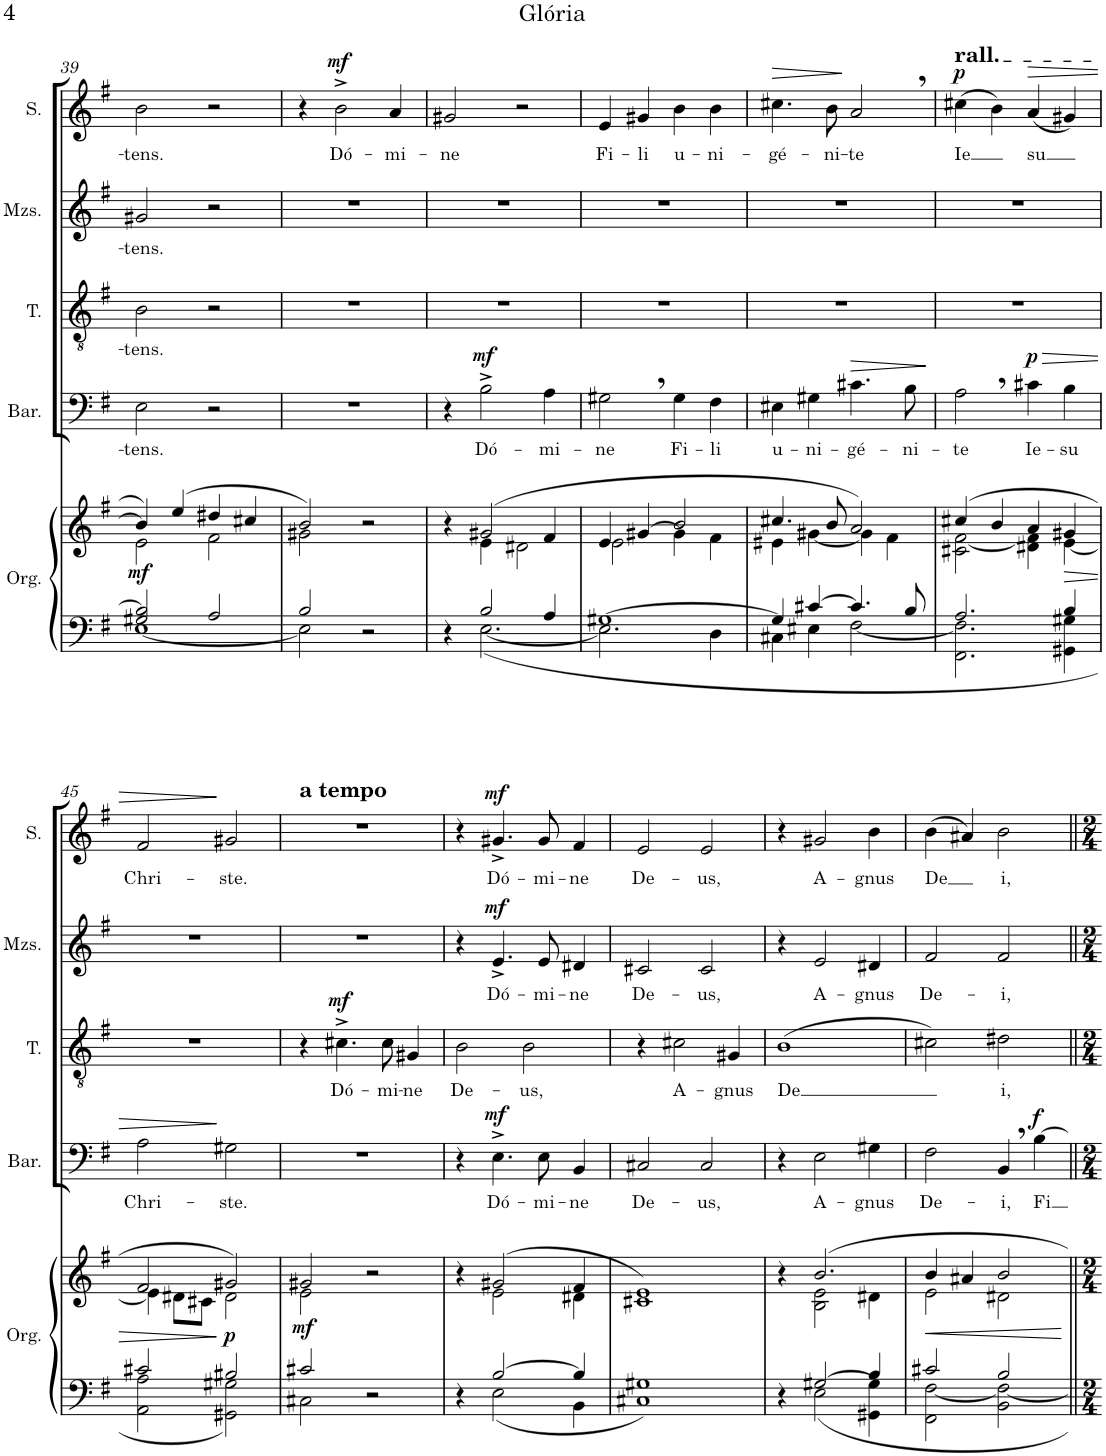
**kern	**kern	**dynam	**kern	**text	**dynam	**kern	**text	**dynam	**kern	**text	**dynam	**kern	**text	**dynam
*part5	*part5	*part5	*part4	*part4	*part4	*part3	*part3	*part3	*part2	*part2	*part2	*part1	*part1	*part1
*staff6	*staff5	*staff5/6	*staff4	*staff4	*staff4	*staff3	*staff3	*staff3	*staff2	*staff2	*staff2	*staff1	*staff1	*staff1
*I"Órgano	*	*	*I"Barítono	*	*	*I"Tenor	*	*	*I"Mezzosoprano	*	*	*I"Soprano	*	*
*	*	*	*I'Bar.	*	*	*I'T.	*	*	*I'Mzs.	*	*	*I'S.	*	*
!!LO:PB:g=z
*clefF4	*clefG2	*	*clefF4	*	*	*clefGv2	*	*	*clefG2	*	*	*clefG2	*	*
*k[f#]	*k[f#]	*	*k[f#]	*	*	*k[f#]	*	*	*k[f#]	*	*	*k[f#]	*	*
*M4/4	*M4/4	*	*M4/4	*	*	*M4/4	*	*	*M4/4	*	*	*M4/4	*	*
*met(c)	*met(c)	*	*met(c)	*	*	*met(c)	*	*	*met(c)	*	*	*met(c)	*	*
=39	=39	=39	=39	=39	=39	=39	=39	=39	=39	=39	=39	=39	=39	=39
*^	*^	*	*	*	*	*	*	*	*	*	*	*	*	*
!	!	!	!	!LO:DY:b	!	!LO:LY:b	!	!	!LO:LY:b	!	!	!LO:LY:b	!	!	!LO:LY:b	!
2G#X/ 2B/]	[1E	4b/]	2e\	mf	2E\	-tens.	.	2B\	-tens.	.	2g#X/	-tens.	.	2b\	-tens.	.
.	.	(4ee/	.	.	.	.	.	.	.	.	.	.	.	.	.	.
2A/	.	4dd#X/	2f#\	.	2r	.	.	2r	.	.	2r	.	.	2r	.	.
.	.	4cc#X/	.	.	.	.	.	.	.	.	.	.	.	.	.	.
=40	=40	=40	=40	=40	=40	=40	=40	=40	=40	=40	=40	=40	=40	=40	=40	=40
2B/	2E\]	2b/)	2g#X\	.	1r	.	.	1r	.	.	1r	.	.	4r	.	.
!	!	!	!	!	!	!	!	!	!	!	!	!	!	!	!LO:LY:b	!LO:DY:a
.	.	.	.	.	.	.	.	.	.	.	.	.	.	2b^\	Dó-	mf
2r	2ryy	2r	2ryy	.	.	.	.	.	.	.	.	.	.	.	.	.
!	!	!	!	!	!	!	!	!	!	!	!	!	!	!	!LO:LY:b	!
.	.	.	.	.	.	.	.	.	.	.	.	.	.	4a/	-mi-	.
=41	=41	=41	=41	=41	=41	=41	=41	=41	=41	=41	=41	=41	=41	=41	=41	=41
!	!	!	!	!	!	!	!	!	!	!	!	!	!	!	!LO:LY:b	!
4r	4ryy	4r	4ryy	.	4r	.	.	1r	.	.	1r	.	.	2g#X/	-ne	.
!	!	!	!	!	!	!LO:LY:b	!LO:DY:a	!	!	!	!	!	!	!	!	!
2B/	[2.E\	(2g#X/	4e\	.	2B^\	Dó-	mf	.	.	.	.	.	.	.	.	.
.	.	.	2d#X\	.	.	.	.	.	.	.	.	.	.	2r	.	.
!	!	!	!	!	!	!LO:LY:b	!	!	!	!	!	!	!	!	!	!
4A/	.	4f#/	.	.	4A\	-mi-	.	.	.	.	.	.	.	.	.	.
=42	=42	=42	=42	=42	=42	=42	=42	=42	=42	=42	=42	=42	=42	=42	=42	=42
!	!	!	!	!	!	!LO:LY:b	!	!	!	!	!	!	!	!	!LO:LY:b	!
[1G#X	2.E\]	4e/	2e\	.	2G#X,\	-ne	.	1r	.	.	1r	.	.	4e/	Fi-	.
!	!	!	!	!	!	!	!	!	!	!	!	!	!	!	!LO:LY:b	!
.	.	[4g#X/	.	.	.	.	.	.	.	.	.	.	.	4g#X/	-li	.
!	!	!	!	!	!	!LO:LY:b	!	!	!	!	!	!	!	!	!LO:LY:b	!
.	.	2b/	4g#\]	.	4G#\	Fi-	.	.	.	.	.	.	.	4b\	u-	.
!	!	!	!	!	!	!LO:LY:b	!	!	!	!	!	!	!	!	!LO:LY:b	!
.	4D\	.	4f#\	.	4F#\	-li	.	.	.	.	.	.	.	4b\	-ni-	.
=43	=43	=43	=43	=43	=43	=43	=43	=43	=43	=43	=43	=43	=43	=43	=43	=43
!	!	!	!	!	!	!LO:LY:b	!	!	!	!	!	!	!	!	!LO:LY:b	!LO:HP:b
4G#/]	4C#X\	4.cc#X/	4e#X\	.	4E#X\	u-	.	1r	.	.	1r	.	.	4.cc#X\	-gé-	>
!	!	!	!	!	!	!LO:LY:b	!	!	!	!	!	!	!	!	!	!
[4c#X/	4E#X\	.	[4g#X\	.	4G#X\	-ni-	.	.	.	.	.	.	.	.	.	.
!	!	!	!	!	!	!	!	!	!	!	!	!	!	!	!LO:LY:b	!
.	.	8b/	.	.	.	.	.	.	.	.	.	.	.	8b\	-ni-	.
!	!	!	!	!	!	!LO:LY:b	!LO:HP:b	!	!	!	!	!	!	!	!LO:LY:b	!
4.c#/]	[2F#\	2a/)	4g#\]	.	4.c#X\	-gé-	>	.	.	.	.	.	.	2a,/	-te	]
.	.	.	4f#\	.	.	.	.	.	.	.	.	.	.	.	.	.
!	!	!	!	!	!	!LO:LY:b	!	!	!	!	!	!	!	!	!	!
8B/	.	.	.	.	8B\	-ni-	.	.	.	.	.	.	.	.	.	.
*v	*v	*	*	*	*	*	*	*	*	*	*	*	*	*	*	*
*	*v	*v	*	*	*	*	*	*	*	*	*	*	*	*	*
.	.	.	.	.	]	.	.	.	.	.	.	.	.	.
=44	=44	=44	=44	=44	=44	=44	=44	=44	=44	=44	=44	=44	=44	=44
*^	*^	*	*	*	*	*	*	*	*	*	*	*	*	*
!	!	!	!	!	!	!	!	!	!	!	!	!	!	!LO:TX:a:t=rall.	!	!
!	!	!	!	!	!	!LO:LY:b	!	!	!	!	!	!	!	!	!LO:LY:b	!LO:DY:a
2.A/	2.FF#\ 2.F#\]	(4cc#X/	2c#X\ [2f#\	.	2A,\	-te	.	1r	.	.	1r	.	.	(4cc#X\	Ie	p
.	.	4b/	.	.	.	.	.	.	.	.	.	.	.	4b\)	.	.
!	!	!	!	!	!	!LO:LY:b	!LO:HP:b	!	!	!	!	!	!	!	!LO:LY:b	!LO:HP:b
!	!	!	!	!	!	!	!LO:DY:n=1:a	!	!	!	!	!	!	!	!	!
.	.	4a/	4d#X\ 4f#\]	.	4c#X\	Ie-	> p	.	.	.	.	.	.	(4a/	su	>
!	!	!	!	!LO:HP:b	!	!LO:LY:b	!	!	!	!	!	!	!	!	!	!
4B/	4GG#X\ 4G#X\	4g#X/	[4e\	>	4B\	-su	.	.	.	.	.	.	.	4g#X/)	.	.
!!LO:LB:g=z
=45	=45	=45	=45	=45	=45	=45	=45	=45	=45	=45	=45	=45	=45	=45	=45	=45
!	!	!	!	!	!	!LO:LY:b	!	!	!	!	!	!	!	!	!LO:LY:b	!
2c#X/	2AA\ 2A\	2f#/	4e\]	.	2A\	Chri-	.	1r	.	.	1r	.	.	2f#/	Chri-	.
.	.	.	8d#X\L	.	.	.	.	.	.	.	.	.	.	.	.	.
.	.	.	8c#X\J	.	.	.	.	.	.	.	.	.	.	.	.	.
!	!	!	!	!LO:DY:n=1:b	!	!LO:LY:b	!	!	!	!	!	!	!	!	!LO:LY:b	!
2B#X/	2GG#X\ 2G#X\	2g#X/)	2d#\	] p	2G#X\	-ste.	]	.	.	.	.	.	.	2g#X/	-ste.	]
=46	=46	=46	=46	=46	=46	=46	=46	=46	=46	=46	=46	=46	=46	=46	=46	=46
!	!	!	!	!	!	!	!	!	!	!	!	!	!	!LO:TX:a:B:t=a tempo	!	!
!	!	!	!	!LO:DY:b	!	!	!	!	!	!	!	!	!	!	!	!
2c#X/	2C#X\	2g#X/	2e\	mf	1r	.	.	4r	.	.	1r	.	.	1r	.	.
!	!	!	!	!	!	!	!	!	!LO:LY:b	!LO:DY:a	!	!	!	!	!	!
.	.	.	.	.	.	.	.	4.c#X^\	Dó-	mf	.	.	.	.	.	.
2r	2ryy	2r	2ryy	.	.	.	.	.	.	.	.	.	.	.	.	.
!	!	!	!	!	!	!	!	!	!LO:LY:b	!	!	!	!	!	!	!
.	.	.	.	.	.	.	.	8c#\	-mi-	.	.	.	.	.	.	.
!	!	!	!	!	!	!	!	!	!LO:LY:b	!	!	!	!	!	!	!
.	.	.	.	.	.	.	.	4G#X/	-ne	.	.	.	.	.	.	.
=47	=47	=47	=47	=47	=47	=47	=47	=47	=47	=47	=47	=47	=47	=47	=47	=47
!	!	!	!	!	!	!	!	!	!LO:LY:b	!	!	!	!	!	!	!
4r	4ryy	4r	4ryy	.	4r	.	.	2B\	De-	.	4r	.	.	4r	.	.
!	!	!	!	!	!	!LO:LY:b	!LO:DY:a	!	!	!	!	!LO:LY:b	!LO:DY:a	!	!LO:LY:b	!LO:DY:a
[2B/	2E\	(2g#X/	2e\	.	4.E^\	Dó-	mf	.	.	.	4.e^/	Dó-	mf	4.g#X^/	Dó-	mf
!	!	!	!	!	!	!	!	!	!LO:LY:b	!	!	!	!	!	!	!
.	.	.	.	.	.	.	.	2B\	-us,	.	.	.	.	.	.	.
!	!	!	!	!	!	!LO:LY:b	!	!	!	!	!	!LO:LY:b	!	!	!LO:LY:b	!
.	.	.	.	.	8E\	-mi-	.	.	.	.	8e/	-mi-	.	8g#/	-mi-	.
!	!	!	!	!	!	!LO:LY:b	!	!	!	!	!	!LO:LY:b	!	!	!LO:LY:b	!
4B/]	4BB\	4f#/	4d#X\	.	4BB/	-ne	.	.	.	.	4d#X/	-ne	.	4f#/	-ne	.
=48	=48	=48	=48	=48	=48	=48	=48	=48	=48	=48	=48	=48	=48	=48	=48	=48
!	!	!	!	!	!	!LO:LY:b	!	!	!	!	!	!LO:LY:b	!	!	!LO:LY:b	!
1G#X	1C#X	1e)	1c#X	.	2C#X/	De-	.	4r	.	.	2c#X/	De-	.	2e/	De-	.
!	!	!	!	!	!	!	!	!	!LO:LY:b	!	!	!	!	!	!	!
.	.	.	.	.	.	.	.	2c#X\	A-	.	.	.	.	.	.	.
!	!	!	!	!	!	!LO:LY:b	!	!	!	!	!	!LO:LY:b	!	!	!LO:LY:b	!
.	.	.	.	.	2C#/	-us,	.	.	.	.	2c#/	-us,	.	2e/	-us,	.
!	!	!	!	!	!	!	!	!	!LO:LY:b	!	!	!	!	!	!	!
.	.	.	.	.	.	.	.	4G#X/	-gnus	.	.	.	.	.	.	.
=49	=49	=49	=49	=49	=49	=49	=49	=49	=49	=49	=49	=49	=49	=49	=49	=49
!	!	!	!	!	!	!	!	!	!LO:LY:b	!	!	!	!	!	!	!
4r	4ryy	4r	4ryy	.	4r	.	.	(1B	De	.	4r	.	.	4r	.	.
!	!	!	!	!	!	!LO:LY:b	!	!	!	!	!	!LO:LY:b	!	!	!LO:LY:b	!
[2G#X/	2E\	2.b/	2B\ 2e\	.	2E\	A-	.	.	.	.	2e/	A-	.	2g#X/	A-	.
!	!	!	!	!	!	!LO:LY:b	!	!	!	!	!	!LO:LY:b	!	!	!LO:LY:b	!
4B/	4GG#X\ 4G#\]	.	4d#X\	.	4G#X\	-gnus	.	.	.	.	4d#X/	-gnus	.	4b\	-gnus	.
=50	=50	=50	=50	=50	=50	=50	=50	=50	=50	=50	=50	=50	=50	=50	=50	=50
!	!	!	!	!LO:HP:b	!	!LO:LY:b	!	!	!	!	!	!LO:LY:b	!	!	!LO:LY:b	!
2c#X/	2FF#\ [2F#\	4b/	2e\	<	2F#\	De-	.	2c#X\)	.	.	2f#/	De-	.	(4b\	De	.
.	.	4a#X/	.	.	.	.	.	.	.	.	.	.	.	4a#X/)	.	.
!	!	!	!	!	!	!LO:LY:b	!	!	!LO:LY:b	!	!	!LO:LY:b	!	!	!LO:LY:b	!
2B/	2BB\ 2F#\_	2b/	2d#X\	.	4BB,/	-i,	.	2d#X\	i,	.	2f#/	-i,	.	2b\	i,	.
!	!	!	!	!	!	!LO:LY:b	!LO:DY:a	!	!	!	!	!	!	!	!	!
.	.	.	.	.	[4B\	Fi	f	.	.	.	.	.	.	.	.	.
*v	*v	*	*	*	*	*	*	*	*	*	*	*	*	*	*	*
*	*v	*v	*	*	*	*	*	*	*	*	*	*	*	*	*
.	.	[	.	.	.	.	.	.	.	.	.	.	.	.
=||	=||	=||	=||	=||	=||	=||	=||	=||	=||	=||	=||	=||	=||	=||
*-	*-	*-	*-	*-	*-	*-	*-	*-	*-	*-	*-	*-	*-	*-
